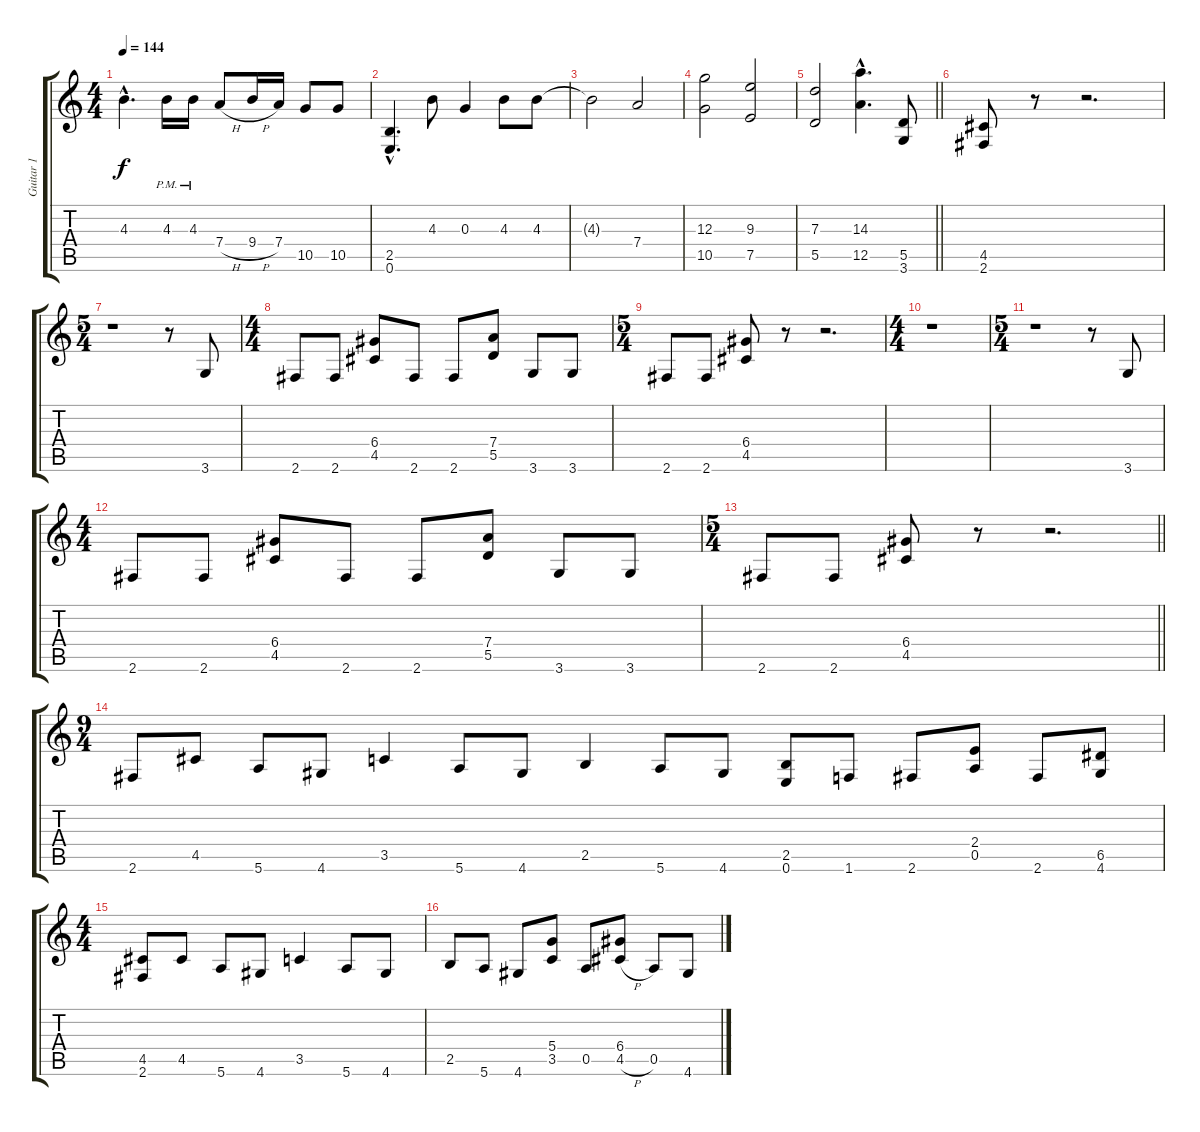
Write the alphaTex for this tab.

\track ("Guitar 1" "Guitar 1") {instrument distortionguitar}
\staff {score tabs}
\tuning (E4 B3 G3 D3 A2 E2) {hide}
\ts (4 4)
\tempo 144
\clef g2
\ks c
4.3{hac t}.4{d dy f} 4.3{pm}.16 4.3{pm}.16 7.4{h}.8 9.4{h}.16 7.4.16 10.5.8 10.5.8 |
(2.5{hac} 0.6{hac}).4{d} 4.3.8 0.3.4 4.3.8 4.3.8 |
4.3{t}.2 7.4.2 |
(12.3 10.5).2 (9.3 7.5).2 |
\barLineRight lightlight
(7.3 5.5).2 (14.3{hac} 12.5{hac}).4{d} (5.5 3.6).8 |
(4.5 2.6).8 r.8 r.2{d} |
\ts (5 4)
r.1 r.8 3.6.8 |
\ts (4 4)
2.6.8 2.6.8 (6.4 4.5).8 2.6.8 2.6.8 (7.4 5.5).8 3.6.8 3.6.8 |
\ts (5 4)
2.6.8 2.6.8 (6.4 4.5).8 r.8 r.2{d} |
\ts (4 4)
r.1 |
\ts (5 4)
r.1 r.8 3.6.8 |
\ts (4 4)
2.6.8 2.6.8 (6.4 4.5).8 2.6.8 2.6.8 (7.4 5.5).8 3.6.8 3.6.8 |
\ts (5 4)
\barLineRight lightlight
2.6.8 2.6.8 (6.4 4.5).8 r.8 r.2{d} |
\ts (9 4)
2.6.8 4.5.8 5.6.8 4.6.8 3.5.4 5.6.8 4.6.8 2.5.4 5.6.8 4.6.8 (2.5 0.6).8 1.6.8 2.6.8 (2.4 0.5).8 2.6.8 (6.5 4.6).8 |
\ts (4 4)
(4.5 2.6).8 4.5.8 5.6.8 4.6.8 3.5.4 5.6.8 4.6.8 |
2.5.8 5.6.8 4.6.8 (5.4 3.5).8 0.5.8 (6.4 4.5{h}).8 0.5.8 4.6.8
